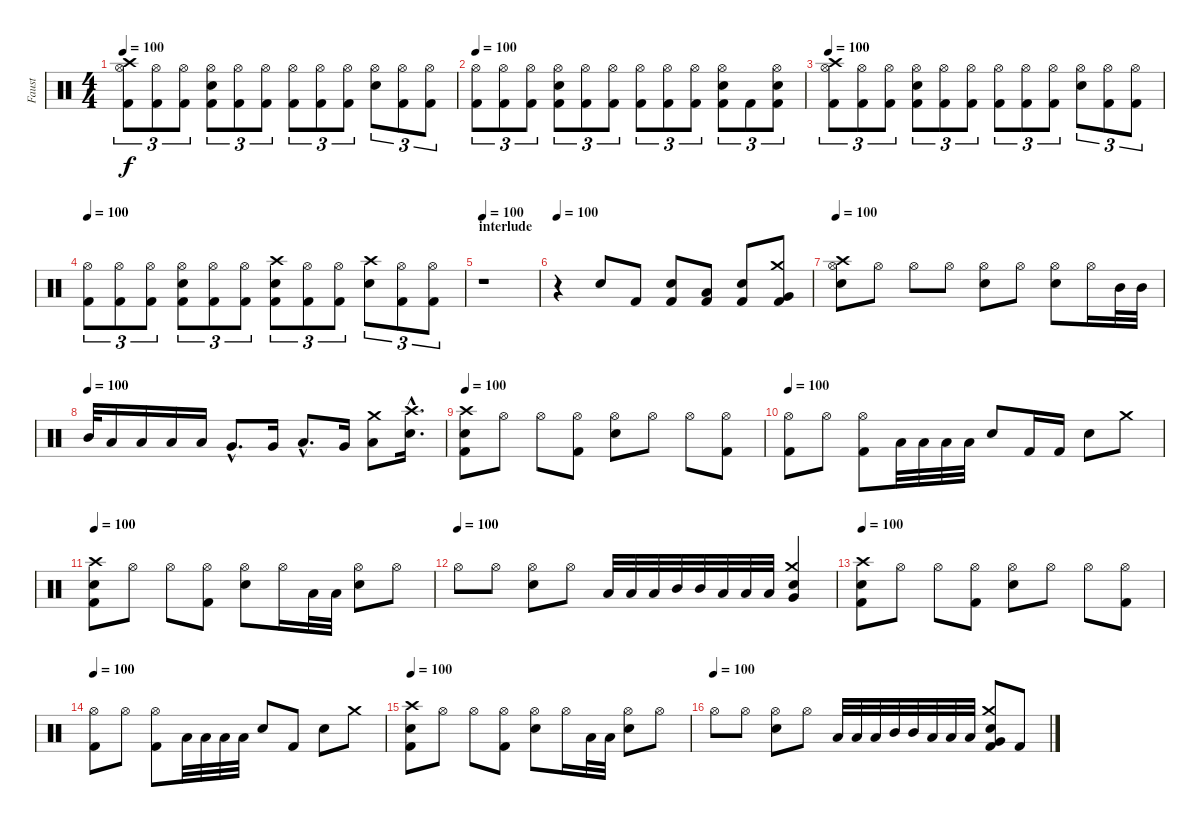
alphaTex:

\track ("Faust" "Faust") {instrument percussion}
\staff {score}
\articulation defaults
\ts (4 4)
\tempo 100
\clef neutral
\ks c
("Crash high (hit)" "Hi-Hat (open)" "Kick (hit) 2").8{tu (3 2) dy f} ("Hi-Hat (open)" "Kick (hit) 2").8{tu (3 2)} ("Hi-Hat (open)" "Kick (hit) 2").8{tu (3 2)} ("Snare (hit) 2" "Hi-Hat (open)" "Kick (hit) 2").8{tu (3 2)} ("Hi-Hat (open)" "Kick (hit) 2").8{tu (3 2)} ("Hi-Hat (open)" "Kick (hit) 2").8{tu (3 2)} ("Hi-Hat (open)" "Kick (hit) 2").8{tu (3 2)} ("Hi-Hat (open)" "Kick (hit) 2").8{tu (3 2)} ("Hi-Hat (open)" "Kick (hit) 2").8{tu (3 2)} ("Snare (hit) 2" "Hi-Hat (open)").8{tu (3 2)} ("Hi-Hat (open)" "Kick (hit) 2").8{tu (3 2)} ("Hi-Hat (open)" "Kick (hit) 2").8{tu (3 2)} |
\tempo 100
("Hi-Hat (open)" "Kick (hit) 2").8{tu (3 2)} ("Hi-Hat (open)" "Kick (hit) 2").8{tu (3 2)} ("Hi-Hat (open)" "Kick (hit) 2").8{tu (3 2)} ("Snare (hit) 2" "Hi-Hat (open)" "Kick (hit) 2").8{tu (3 2)} ("Hi-Hat (open)" "Kick (hit) 2").8{tu (3 2)} ("Hi-Hat (open)" "Kick (hit) 2").8{tu (3 2)} ("Hi-Hat (open)" "Kick (hit) 2").8{tu (3 2)} ("Hi-Hat (open)" "Kick (hit) 2").8{tu (3 2)} ("Hi-Hat (open)" "Kick (hit) 2").8{tu (3 2)} ("Snare (hit) 2" "Hi-Hat (open)" "Kick (hit) 2").8{tu (3 2)} "Kick (hit) 2".8{tu (3 2)} ("Snare (hit) 2" "Hi-Hat (open)" "Kick (hit) 2").8{tu (3 2)} |
\tempo 100
("Crash high (hit)" "Hi-Hat (open)" "Kick (hit) 2").8{tu (3 2)} ("Hi-Hat (open)" "Kick (hit) 2").8{tu (3 2)} ("Hi-Hat (open)" "Kick (hit) 2").8{tu (3 2)} ("Snare (hit) 2" "Hi-Hat (open)" "Kick (hit) 2").8{tu (3 2)} ("Hi-Hat (open)" "Kick (hit) 2").8{tu (3 2)} ("Hi-Hat (open)" "Kick (hit) 2").8{tu (3 2)} ("Hi-Hat (open)" "Kick (hit) 2").8{tu (3 2)} ("Hi-Hat (open)" "Kick (hit) 2").8{tu (3 2)} ("Hi-Hat (open)" "Kick (hit) 2").8{tu (3 2)} ("Snare (hit) 2" "Hi-Hat (open)").8{tu (3 2)} ("Hi-Hat (open)" "Kick (hit) 2").8{tu (3 2)} ("Hi-Hat (open)" "Kick (hit) 2").8{tu (3 2)} |
\tempo 100
("Hi-Hat (open)" "Kick (hit) 2").8{tu (3 2)} ("Hi-Hat (open)" "Kick (hit) 2").8{tu (3 2)} ("Hi-Hat (open)" "Kick (hit) 2").8{tu (3 2)} ("Snare (hit) 2" "Hi-Hat (open)" "Kick (hit) 2").8{tu (3 2)} ("Hi-Hat (open)" "Kick (hit) 2").8{tu (3 2)} ("Hi-Hat (open)" "Kick (hit) 2").8{tu (3 2)} ("Crash high (hit)" "Snare (hit) 2" "Kick (hit) 2").8{tu (3 2)} ("Hi-Hat (open)" "Kick (hit) 2").8{tu (3 2)} ("Hi-Hat (open)" "Kick (hit) 2").8{tu (3 2)} ("Crash high (hit)" "Snare (hit) 2").8{tu (3 2)} ("Hi-Hat (open)" "Kick (hit) 2").8{tu (3 2)} ("Hi-Hat (open)" "Kick (hit) 2").8{tu (3 2)} |
\section ("" "interlude")
\tempo 100
r.1 |
\tempo 100
r.4 "Snare (hit) 2".8 "Kick (hit) 2".8 ("Snare (hit) 2" "Kick (hit) 2").8 ("Low Tom (hit)" "Kick (hit) 2").8 ("Snare (hit) 2" "Kick (hit) 2").8 ("Crash medium (hit)" "Very Low Tom (hit)" "Kick (hit) 2").8 |
\tempo 100
("Crash high (hit)" "Snare (hit) 2" "Hi-Hat (open)").8 "Hi-Hat (open)".8 "Hi-Hat (open)".8 "Hi-Hat (open)".8 ("Snare (hit) 2" "Hi-Hat (open)").8 "Hi-Hat (open)".8 ("Snare (hit) 2" "Hi-Hat (open)").8 "Hi-Hat (open)".16 "Mid Tom (hit)".32 "Mid Tom (hit)".32 |
\tempo (100)
"Mid Tom (hit)".32 "Low Tom (hit)".16 "Low Tom (hit)".16 "Low Tom (hit)".16 "Low Tom (hit)".16 "Very Low Tom (hit)"{hac}.8{d} "Very Low Tom (hit)".16 "Low Tom (hit)"{hac}.8{d} "Very Low Tom (hit)".16 ("Crash medium (hit)" "Low Tom (hit)").8 ("Crash high (hit)"{hac} "Snare (hit) 2"{hac}).16{d} |
\tempo 100
("Crash high (hit)" "Snare (hit) 2" "Kick (hit) 2").8 "Hi-Hat (open)".8 "Hi-Hat (open)".8 ("Hi-Hat (open)" "Kick (hit) 2").8 ("Snare (hit) 2" "Hi-Hat (open)").8 "Hi-Hat (open)".8 "Hi-Hat (open)".8 ("Hi-Hat (open)" "Kick (hit) 2").8 |
\tempo 100
("Hi-Hat (open)" "Kick (hit) 2").8 "Hi-Hat (open)".8 ("Hi-Hat (open)" "Kick (hit) 2").8 "Low Tom (hit)".32 "Low Tom (hit)".32 "Low Tom (hit)".32 "Low Tom (hit)".32 "Snare (hit) 2".8 "Kick (hit) 2".16 "Kick (hit) 2".16 "Snare (hit) 2".8 "Crash medium (hit)".8 |
\tempo 100
("Crash high (hit)" "Snare (hit) 2" "Kick (hit) 2").8 "Hi-Hat (open)".8 "Hi-Hat (open)".8 ("Hi-Hat (open)" "Kick (hit) 2").8 ("Snare (hit) 2" "Hi-Hat (open)").8 "Hi-Hat (open)".16 "Low Tom (hit)".32 "Low Tom (hit)".32 ("Snare (hit) 2" "Hi-Hat (open)").8 "Hi-Hat (open)".8 |
\tempo (100)
"Hi-Hat (open)".8 "Hi-Hat (open)".8 ("Snare (hit) 2" "Hi-Hat (open)").8 "Hi-Hat (open)".8 "Low Tom (hit)".32 "Low Tom (hit)".32 "Low Tom (hit)".32 "Mid Tom (hit)".32 "Mid Tom (hit)".32 "Low Tom (hit)".32 "Low Tom (hit)".32 "Low Tom (hit)".32 ("Crash medium (hit)" "Snare (hit) 2" "Very Low Tom (hit)").4 |
\tempo 100
("Crash high (hit)" "Snare (hit) 2" "Kick (hit) 2").8 "Hi-Hat (open)".8 "Hi-Hat (open)".8 ("Hi-Hat (open)" "Kick (hit) 2").8 ("Snare (hit) 2" "Hi-Hat (open)").8 "Hi-Hat (open)".8 "Hi-Hat (open)".8 ("Hi-Hat (open)" "Kick (hit) 2").8 |
\tempo 100
("Hi-Hat (open)" "Kick (hit) 2").8 "Hi-Hat (open)".8 ("Hi-Hat (open)" "Kick (hit) 2").8 "Low Tom (hit)".32 "Low Tom (hit)".32 "Low Tom (hit)".32 "Low Tom (hit)".32 "Snare (hit) 2".8 "Kick (hit) 2".8 "Snare (hit) 2".8 "Crash medium (hit)".8 |
\tempo 100
("Crash high (hit)" "Snare (hit) 2" "Kick (hit) 2").8 "Hi-Hat (open)".8 "Hi-Hat (open)".8 ("Hi-Hat (open)" "Kick (hit) 2").8 ("Snare (hit) 2" "Hi-Hat (open)").8 "Hi-Hat (open)".16 "Low Tom (hit)".32 "Low Tom (hit)".32 ("Snare (hit) 2" "Hi-Hat (open)").8 "Hi-Hat (open)".8 |
\tempo (100)
"Hi-Hat (open)".8 "Hi-Hat (open)".8 ("Snare (hit) 2" "Hi-Hat (open)").8 "Hi-Hat (open)".8 "Low Tom (hit)".32 "Low Tom (hit)".32 "Low Tom (hit)".32 "Mid Tom (hit)".32 "Mid Tom (hit)".32 "Low Tom (hit)".32 "Low Tom (hit)".32 "Low Tom (hit)".32 ("Crash medium (hit)" "Snare (hit) 2" "Very Low Tom (hit)" "Kick (hit) 2").8 "Kick (hit) 2".8
